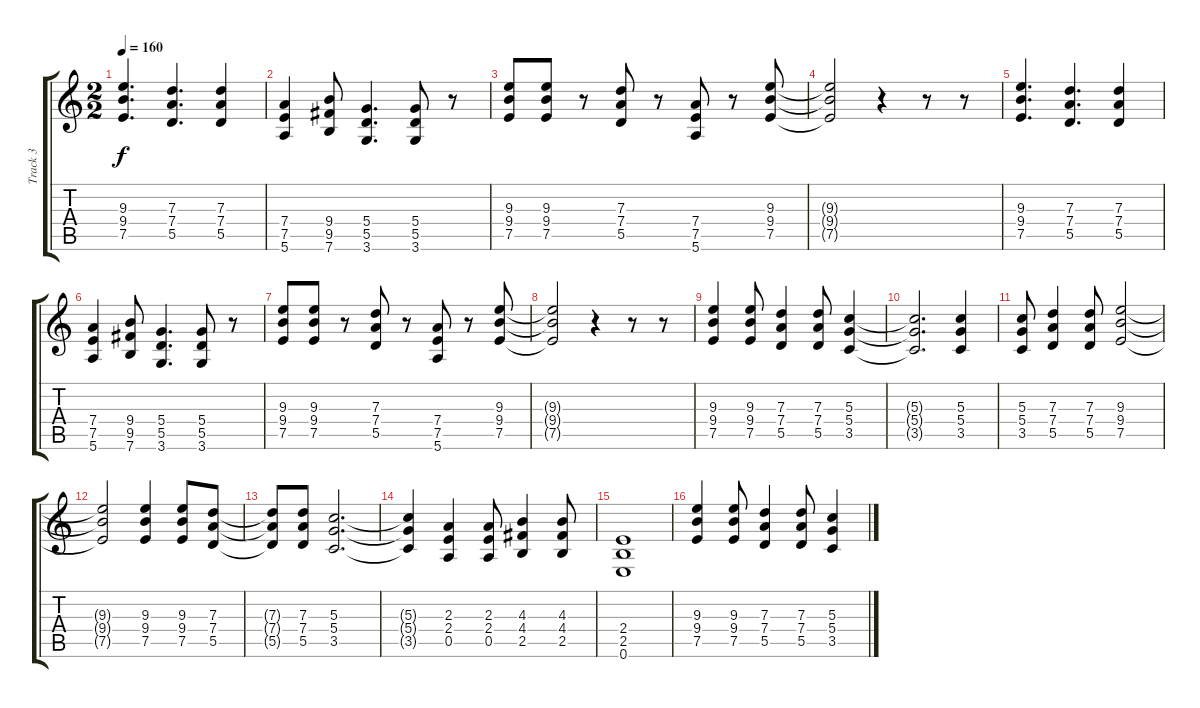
\track ("Track 3" "Track 3") {instrument overdrivenguitar}
\staff {score tabs}
\tuning (E4 B3 G3 D3 A2 E2) {hide}
\ts (2 2)
\tempo 160
\clef g2
\ks c
(9.3 9.4 7.5).4{d dy f} (7.3 7.4 5.5).4{d} (7.3 7.4 5.5).4 |
(7.4 7.5 5.6).4 (9.4 9.5 7.6).8 (5.4 5.5 3.6).4{d} (5.4 5.5 3.6).8 r.8 |
(9.3 9.4 7.5).8 (9.3 9.4 7.5).8 r.8 (7.3 7.4 5.5).8 r.8 (7.4 7.5 5.6).8 r.8 (9.3 9.4 7.5).8 |
(9.3{t} 9.4{t} 7.5{t}).2 r.4 r.8 r.8 |
(9.3 9.4 7.5).4{d} (7.3 7.4 5.5).4{d} (7.3 7.4 5.5).4 |
(7.4 7.5 5.6).4 (9.4 9.5 7.6).8 (5.4 5.5 3.6).4{d} (5.4 5.5 3.6).8 r.8 |
(9.3 9.4 7.5).8 (9.3 9.4 7.5).8 r.8 (7.3 7.4 5.5).8 r.8 (7.4 7.5 5.6).8 r.8 (9.3 9.4 7.5).8 |
(9.3{t} 9.4{t} 7.5{t}).2 r.4 r.8 r.8 |
(9.3 9.4 7.5).4 (9.3 9.4 7.5).8 (7.3 7.4 5.5).4 (7.3 7.4 5.5).8 (5.3 5.4 3.5).4 |
(5.3{t} 5.4{t} 3.5{t}).2{d} (5.3 5.4 3.5).4 |
(5.3 5.4 3.5).8 (7.3 7.4 5.5).4 (7.3 7.4 5.5).8 (9.3 9.4 7.5).2 |
(9.3{t} 9.4{t} 7.5{t}).2 (9.3 9.4 7.5).4 (9.3 9.4 7.5).8 (7.3 7.4 5.5).8 |
(7.3{t} 7.4{t} 5.5{t}).8 (7.3 7.4 5.5).8 (5.3 5.4 3.5).2{d} |
(5.3{t} 5.4{t} 3.5{t}).4 (2.3 2.4 0.5).4 (2.3 2.4 0.5).8 (4.3 4.4 2.5).4 (4.3 4.4 2.5).8 |
(2.4 2.5 0.6).1 |
(9.3 9.4 7.5).4 (9.3 9.4 7.5).8 (7.3 7.4 5.5).4 (7.3 7.4 5.5).8 (5.3 5.4 3.5).4
